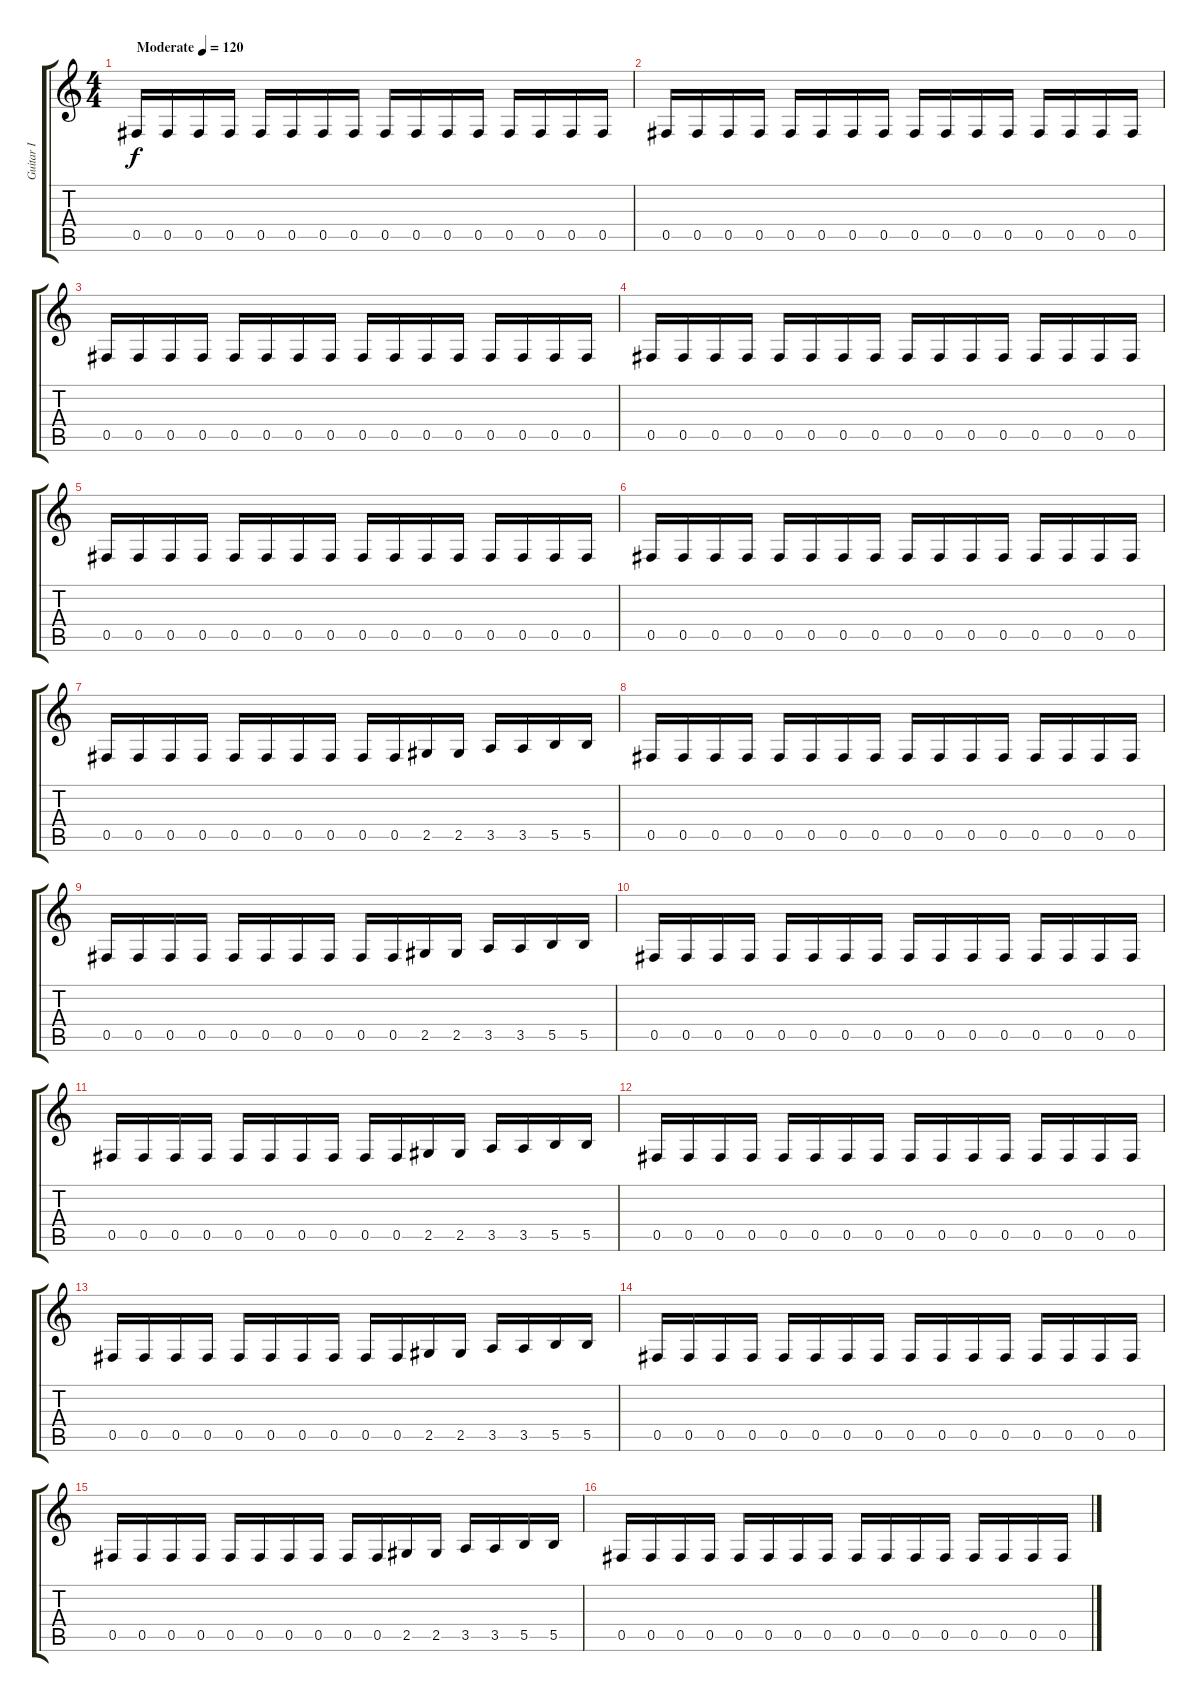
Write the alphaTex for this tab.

\track ("Guitar I" "Guitar I") {instrument electricguitarclean}
\staff {score tabs}
\tuning (Db4 Ab3 E3 B2 Gb2 B1) {hide}
\ts (4 4)
\tempo (120 "Moderate")
\clef g2
\ks c
0.5.16{dy f instrument electricguitarclean} 0.5.16 0.5.16 0.5.16 0.5.16 0.5.16 0.5.16 0.5.16 0.5.16 0.5.16 0.5.16 0.5.16 0.5.16 0.5.16 0.5.16 0.5.16 |
0.5.16 0.5.16 0.5.16 0.5.16 0.5.16 0.5.16 0.5.16 0.5.16 0.5.16 0.5.16 0.5.16 0.5.16 0.5.16 0.5.16 0.5.16 0.5.16 |
0.5.16 0.5.16 0.5.16 0.5.16 0.5.16 0.5.16 0.5.16 0.5.16 0.5.16 0.5.16 0.5.16 0.5.16 0.5.16 0.5.16 0.5.16 0.5.16 |
0.5.16 0.5.16 0.5.16 0.5.16 0.5.16 0.5.16 0.5.16 0.5.16 0.5.16 0.5.16 0.5.16 0.5.16 0.5.16 0.5.16 0.5.16 0.5.16 |
0.5.16 0.5.16 0.5.16 0.5.16 0.5.16 0.5.16 0.5.16 0.5.16 0.5.16 0.5.16 0.5.16 0.5.16 0.5.16 0.5.16 0.5.16 0.5.16 |
0.5.16 0.5.16 0.5.16 0.5.16 0.5.16 0.5.16 0.5.16 0.5.16 0.5.16 0.5.16 0.5.16 0.5.16 0.5.16 0.5.16 0.5.16 0.5.16 |
0.5.16 0.5.16 0.5.16 0.5.16 0.5.16 0.5.16 0.5.16 0.5.16 0.5.16 0.5.16 2.5.16 2.5.16 3.5.16 3.5.16 5.5.16 5.5.16 |
0.5.16 0.5.16 0.5.16 0.5.16 0.5.16 0.5.16 0.5.16 0.5.16 0.5.16 0.5.16 0.5.16 0.5.16 0.5.16 0.5.16 0.5.16 0.5.16 |
0.5.16 0.5.16 0.5.16 0.5.16 0.5.16 0.5.16 0.5.16 0.5.16 0.5.16 0.5.16 2.5.16 2.5.16 3.5.16 3.5.16 5.5.16 5.5.16 |
0.5.16 0.5.16 0.5.16 0.5.16 0.5.16 0.5.16 0.5.16 0.5.16 0.5.16 0.5.16 0.5.16 0.5.16 0.5.16 0.5.16 0.5.16 0.5.16 |
0.5.16 0.5.16 0.5.16 0.5.16 0.5.16 0.5.16 0.5.16 0.5.16 0.5.16 0.5.16 2.5.16 2.5.16 3.5.16 3.5.16 5.5.16 5.5.16 |
0.5.16 0.5.16 0.5.16 0.5.16 0.5.16 0.5.16 0.5.16 0.5.16 0.5.16 0.5.16 0.5.16 0.5.16 0.5.16 0.5.16 0.5.16 0.5.16 |
0.5.16 0.5.16 0.5.16 0.5.16 0.5.16 0.5.16 0.5.16 0.5.16 0.5.16 0.5.16 2.5.16 2.5.16 3.5.16 3.5.16 5.5.16 5.5.16 |
0.5.16 0.5.16 0.5.16 0.5.16 0.5.16 0.5.16 0.5.16 0.5.16 0.5.16 0.5.16 0.5.16 0.5.16 0.5.16 0.5.16 0.5.16 0.5.16 |
0.5.16 0.5.16 0.5.16 0.5.16 0.5.16 0.5.16 0.5.16 0.5.16 0.5.16 0.5.16 2.5.16 2.5.16 3.5.16 3.5.16 5.5.16 5.5.16 |
0.5.16 0.5.16 0.5.16 0.5.16 0.5.16 0.5.16 0.5.16 0.5.16 0.5.16 0.5.16 0.5.16 0.5.16 0.5.16 0.5.16 0.5.16 0.5.16
